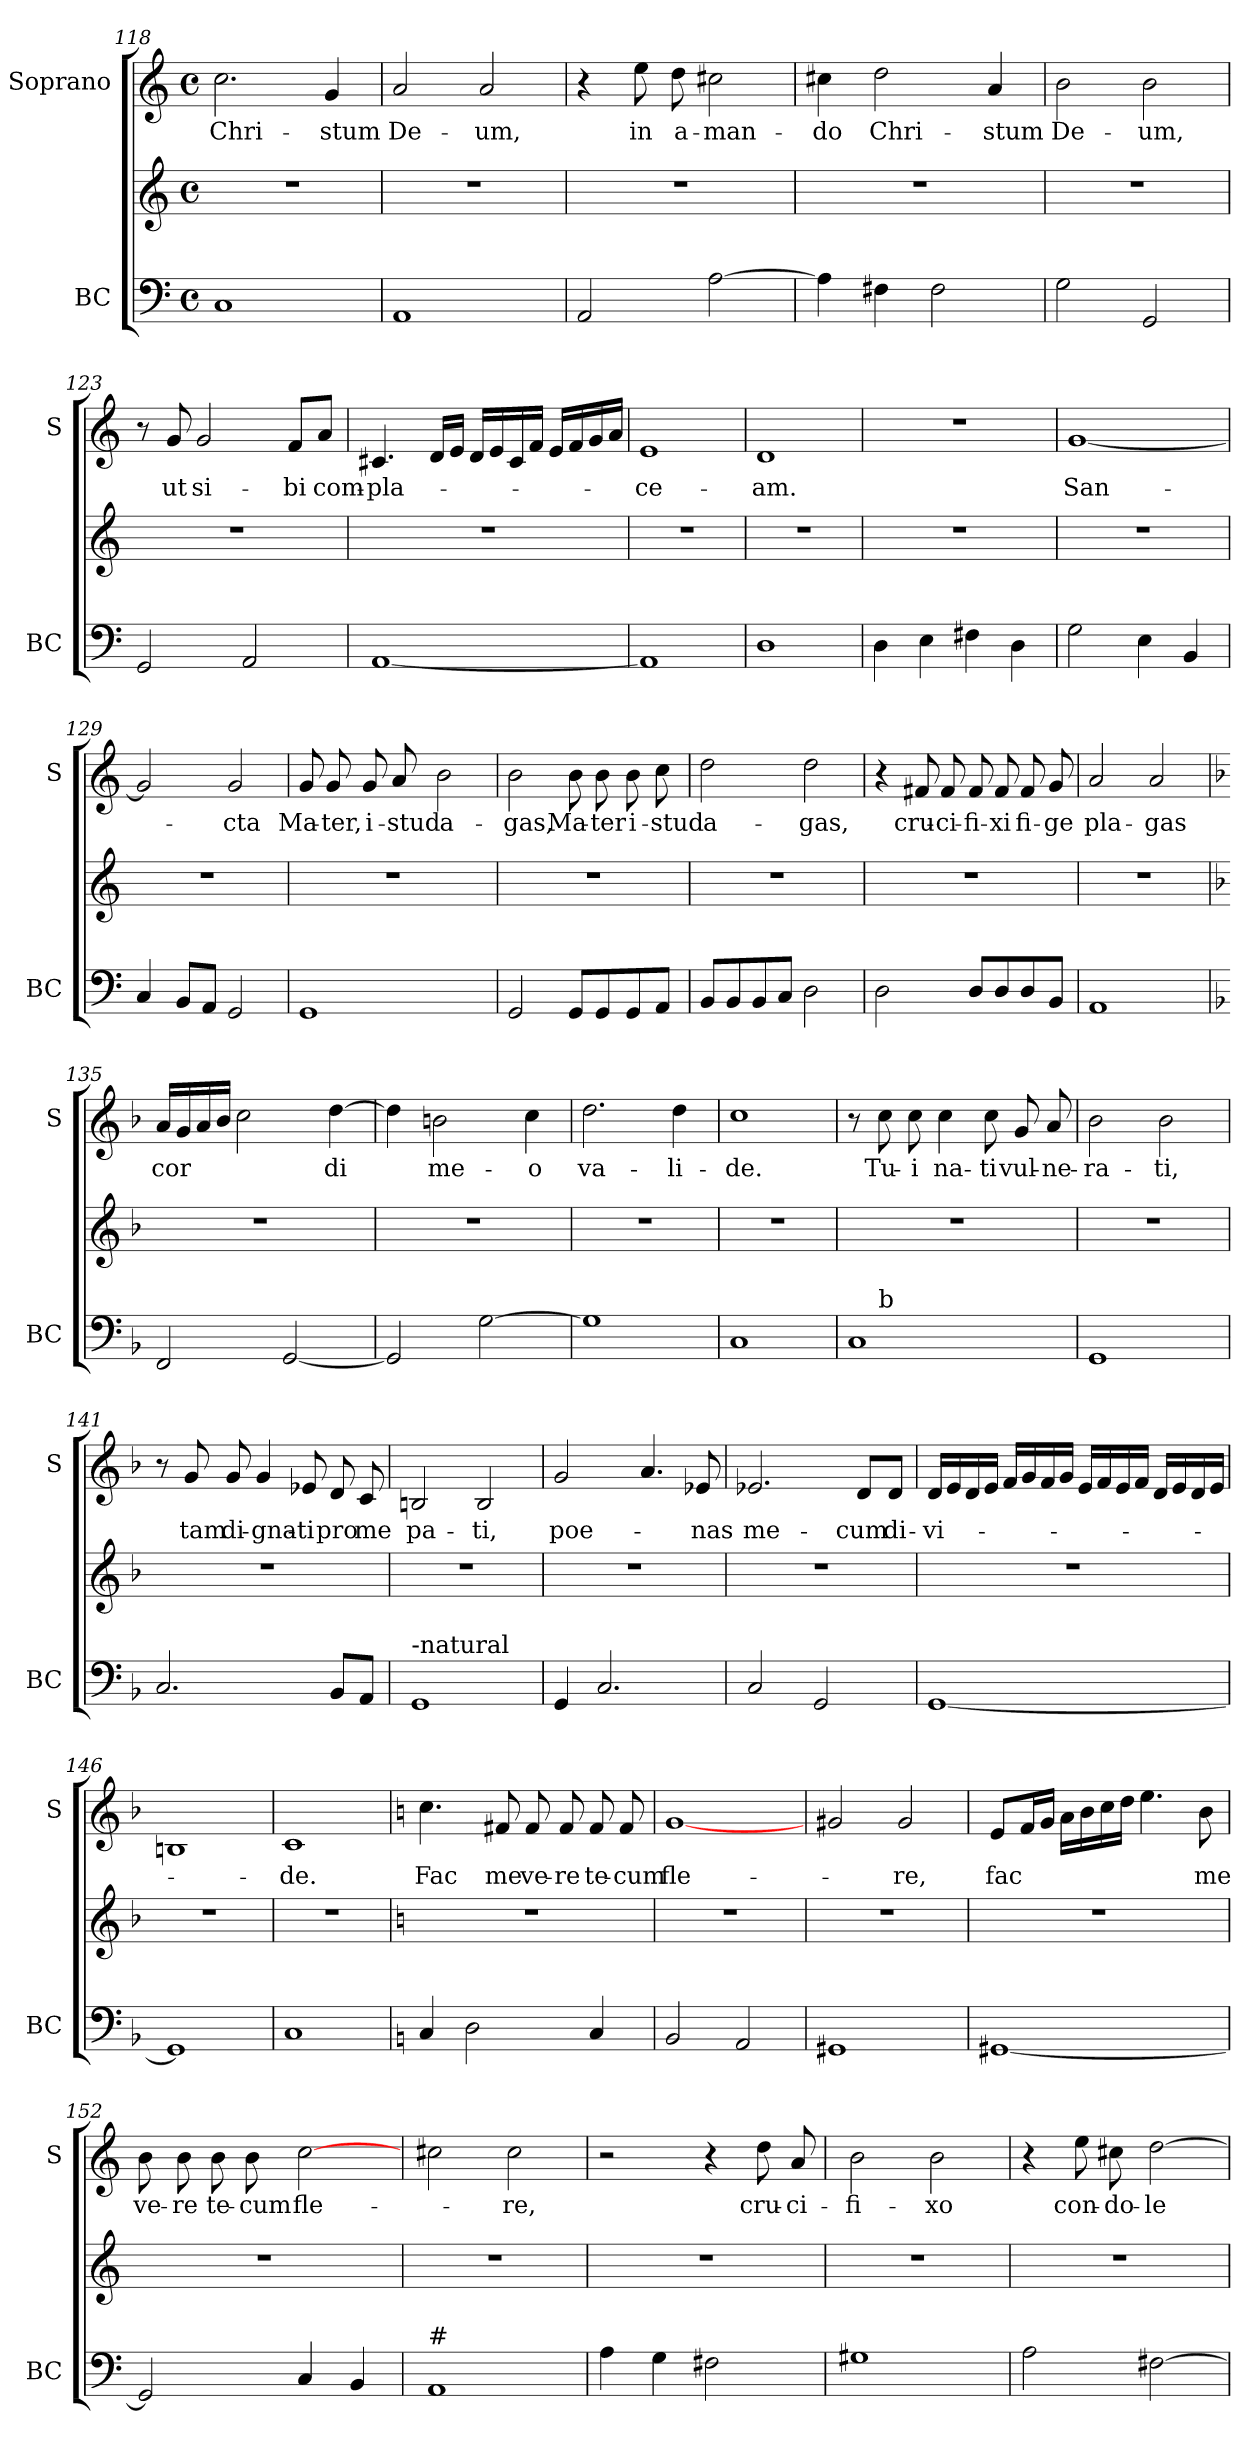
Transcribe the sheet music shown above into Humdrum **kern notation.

**kern	**kern	**kern	**text
*part2	*part2	*part1	*part1
*staff3	*staff2	*staff1	*staff1
*I"BC	*	*I"Soprano	*
*I'BC	*	*I'S	*
*clefF4	*clefG2	*clefG2	*
*k[]	*k[]	*k[]	*
*C:	*C:	*C:	*
*M4/4	*M4/4	*M4/4	*
*met(c)	*met(c)	*met(c)	*
=118	=118	=118	=118
!	!	!	!LO:LY:b
1C	1r	2.cc\	Chri-
!	!	!	!LO:LY:b
.	.	4g/	-stum
=119	=119	=119	=119
!	!	!	!LO:LY:b
1AA	1r	2a/	De-
!	!	!	!LO:LY:b
.	.	2a/	-um,
=120	=120	=120	=120
2AA/	1r	4r	.
!	!	!	!LO:LY:b
.	.	8ee\	in
!	!	!	!LO:LY:b
.	.	8dd\	a-
!	!	!	!LO:LY:b
[2A\	.	2cc#X\	-man-
=121	=121	=121	=121
!	!	!	!LO:LY:b
4A\]	1r	4cc#X\	-do
!	!	!	!LO:LY:b
4F#X\	.	2dd\	Chri-
2F#\	.	.	.
!	!	!	!LO:LY:b
.	.	4a/	-stum
!!LO:LB:g=z
=122	=122	=122	=122
!	!	!	!LO:LY:b
2G\	1r	2b\	De-
!	!	!	!LO:LY:b
2GG/	.	2b\	-um,
=123	=123	=123	=123
2GG/	1r	8r	.
!	!	!	!LO:LY:b
.	.	8g/	ut
!	!	!	!LO:LY:b
.	.	2g/	si-
2AA/	.	.	.
!	!	!	!LO:LY:b
.	.	8f/L	-bi
!	!	!	!LO:LY:b
.	.	8a/J	com-
=124	=124	=124	=124
!	!	!	!LO:LY:b
[1AA	1r	4.c#X/	-pla-
.	.	16d/LL	.
.	.	16e/JJ	.
.	.	16d/LL	.
.	.	16e/	.
.	.	16c#/	.
.	.	16f/JJ	.
.	.	16e/LL	.
.	.	16f/	.
.	.	16g/	.
.	.	16a/JJ	.
=125	=125	=125	=125
!	!	!	!LO:LY:b
1AA]	1r	1e	-ce-
=126	=126	=126	=126
!	!	!	!LO:LY:b
1D	1r	1d	-am.
=127	=127	=127	=127
4D\	1r	1r	.
4E\	.	.	.
4F#X\	.	.	.
4D\	.	.	.
!!LO:LB:g=z
=128	=128	=128	=128
!	!	!	!LO:LY:b
2G\	1r	[1g	San-
4E\	.	.	.
4BB/	.	.	.
=129	=129	=129	=129
4C/	1r	2g/]	.
8BB/L	.	.	.
8AA/J	.	.	.
!	!	!	!LO:LY:b
2GG/	.	2g/	-cta
=130	=130	=130	=130
!	!	!	!LO:LY:b
1GG	1r	8g/	Ma-
!	!	!	!LO:LY:b
.	.	8g/	-ter,
!	!	!	!LO:LY:b
.	.	8g/	i-
!	!	!	!LO:LY:b
.	.	8a/	-stud
!	!	!	!LO:LY:b
.	.	2b\	a-
=131	=131	=131	=131
!	!	!	!LO:LY:b
2GG/	1r	2b\	-gas,
!	!	!	!LO:LY:b
8GG/L	.	8b\	Ma-
!	!	!	!LO:LY:b
8GG/	.	8b\	-ter
!	!	!	!LO:LY:b
8GG/	.	8b\	i-
!	!	!	!LO:LY:b
8AA/J	.	8cc\	-stud
=132	=132	=132	=132
!	!	!	!LO:LY:b
8BB/L	1r	2dd\	a-
8BB/	.	.	.
8BB/	.	.	.
8C/J	.	.	.
!	!	!	!LO:LY:b
2D\	.	2dd\	-gas,
!!LO:PB:g=z
=133	=133	=133	=133
2D\	1r	4r	.
!	!	!	!LO:LY:b
.	.	8f#X/	cru-
!	!	!	!LO:LY:b
.	.	8f#/	-ci-
!	!	!	!LO:LY:b
8D/L	.	8f#/	-fi-
!	!	!	!LO:LY:b
8D/	.	8f#/	-xi
!	!	!	!LO:LY:b
8D/	.	8f#/	fi-
!	!	!	!LO:LY:b
8BB/J	.	8g/	-ge
=134	=134	=134	=134
!	!	!	!LO:LY:b
1AA	1r	2a/	pla-
!	!	!	!LO:LY:b
.	.	2a/	-gas
=135	=135	=135	=135
*k[b-]	*k[b-]	*k[b-]	*
*F:	*F:	*F:	*
!	!	!	!LO:LY:b
2FF/	1r	16a/LL	cor
.	.	16g/	.
.	.	16a/	.
.	.	16b-/JJ	.
.	.	2cc\	.
[2GG/	.	.	.
!	!	!	!LO:LY:b
.	.	[4dd\	di
=136	=136	=136	=136
2GG/]	1r	4dd\]	.
!	!	!	!LO:LY:b
.	.	2bn\	me-
[2G\	.	.	.
!	!	!	!LO:LY:b
.	.	4cc\	-o
=137	=137	=137	=137
!	!	!	!LO:LY:b
1G]	1r	2.dd\	va-
!	!	!	!LO:LY:b
.	.	4dd\	-li-
=138	=138	=138	=138
!	!	!	!LO:LY:b
1C	1r	1cc	-de.
!!LO:LB:g=z
=139	=139	=139	=139
*^	*	*	*
1C	8ryy	1r	8r	.
!	!LO:TX:a:t=b	!	!	!
!	!	!	!	!LO:LY:b
.	2..ryy	.	8cc\	Tu-
!	!	!	!	!LO:LY:b
.	.	.	8cc\	-i
!	!	!	!	!LO:LY:b
.	.	.	4cc\	na-
!	!	!	!	!LO:LY:b
.	.	.	8cc\	-ti
!	!	!	!	!LO:LY:b
.	.	.	8g/	vul-
!	!	!	!	!LO:LY:b
.	.	.	8a/	-ne-
=140	=140	=140	=140	=140
!LO:TX:a:t=b	!	!	!	!
!	!	!	!	!LO:LY:b
*v	*v	*	*	*
1GG	1r	2b-\	-ra-
!	!	!	!LO:LY:b
.	.	2b-\	-ti,
=141	=141	=141	=141
2.C/	1r	8r	.
!	!	!	!LO:LY:b
.	.	8g/	tam
!	!	!	!LO:LY:b
.	.	8g/	di-
!	!	!	!LO:LY:b
.	.	4g/	-gna-
!	!	!	!LO:LY:b
.	.	8e-X/	-ti
!	!	!	!LO:LY:b
8BB-/L	.	8d/	pro
!	!	!	!LO:LY:b
8AA/J	.	8c/	me
=142	=142	=142	=142
!LO:TX:a:t=-natural	!	!	!
!	!	!	!LO:LY:b
1GG	1r	2Bn/	pa-
!	!	!	!LO:LY:b
.	.	2B/	-ti,
=143	=143	=143	=143
!	!	!	!LO:LY:b
4GG/	1r	2g/	poe-
2.C/	.	.	.
.	.	4.a/	.
!	!	!	!LO:LY:b
.	.	8e-X/	-nas
!!LO:LB:g=z
=144	=144	=144	=144
!	!	!	!LO:LY:b
2C/	1r	2.e-X/	me-
2GG/	.	.	.
!	!	!	!LO:LY:b
.	.	8d/L	-cum
!	!	!	!LO:LY:b
.	.	8d/J	di-
=145	=145	=145	=145
!	!	!	!LO:LY:b
[1GG	1r	16d/LL	-vi-
.	.	16e/	.
.	.	16d/	.
.	.	16e/JJ	.
.	.	16f/LL	.
.	.	16g/	.
.	.	16f/	.
.	.	16g/JJ	.
.	.	16e/LL	.
.	.	16f/	.
.	.	16e/	.
.	.	16f/JJ	.
.	.	16d/LL	.
.	.	16e/	.
.	.	16d/	.
.	.	16e/JJ	.
=146	=146	=146	=146
1GG]	1r	1Bn	.
=147	=147	=147	=147
!	!	!	!LO:LY:b
1C	1r	1c	-de.
=148	=148	=148	=148
*k[]	*k[]	*k[]	*
*C:	*C:	*C:	*
!	!	!	!LO:LY:b
4C/	1r	4.cc\	Fac
2D\	.	.	.
!	!	!	!LO:LY:b
.	.	8f#X/	me
!	!	!	!LO:LY:b
.	.	8f#/	ve-
!	!	!	!LO:LY:b
.	.	8f#/	-re
!	!	!	!LO:LY:b
4C/	.	8f#/	te-
!	!	!	!LO:LY:b
.	.	8f#/	-cum
!!LO:LB:g=z
=149	=149	=149	=149
!	!	!	!LO:LY:b
2BB/	1r	[1g	fle-
2AA/	.	.	.
=150	=150	=150	=150
1GG#X	1r	2g#X/	.
!	!	!	!LO:LY:b
.	.	2g#/	-re,
=151	=151	=151	=151
!	!	!	!LO:LY:b
[1GG#X	1r	8e/L	fac
.	.	16f/L	.
.	.	16g/JJ	.
.	.	16a\LL	.
.	.	16b\	.
.	.	16cc\	.
.	.	16dd\JJ	.
.	.	4.ee\	.
!	!	!	!LO:LY:b
.	.	8b\	me
=152	=152	=152	=152
!	!	!	!LO:LY:b
2GG#/]	1r	8b\	ve-
!	!	!	!LO:LY:b
.	.	8b\	-re
!	!	!	!LO:LY:b
.	.	8b\	te-
!	!	!	!LO:LY:b
.	.	8b\	-cum
!	!	!	!LO:LY:b
4C/	.	[2cc\	fle-
4BB/	.	.	.
=153	=153	=153	=153
!LO:TX:a:t=#	!	!	!
1AA	1r	2cc#X\	.
!	!	!	!LO:LY:b
.	.	2cc#\	-re,
!!LO:LB:g=z
=154	=154	=154	=154
4A\	1r	2r	.
4G\	.	.	.
2F#X\	.	4r	.
!	!	!	!LO:LY:b
.	.	8dd\	cru-
!	!	!	!LO:LY:b
.	.	8a/	-ci-
=155	=155	=155	=155
!	!	!	!LO:LY:b
1G#X	1r	2b\	-fi-
!	!	!	!LO:LY:b
.	.	2b\	-xo
=156	=156	=156	=156
2A\	1r	4r	.
!	!	!	!LO:LY:b
.	.	8ee\	con-
!	!	!	!LO:LY:b
.	.	8cc#X\	-do-
!	!	!	!LO:LY:b
[2F#X\	.	[2dd\	-le-
=	=	=	=
*-	*-	*-	*-
